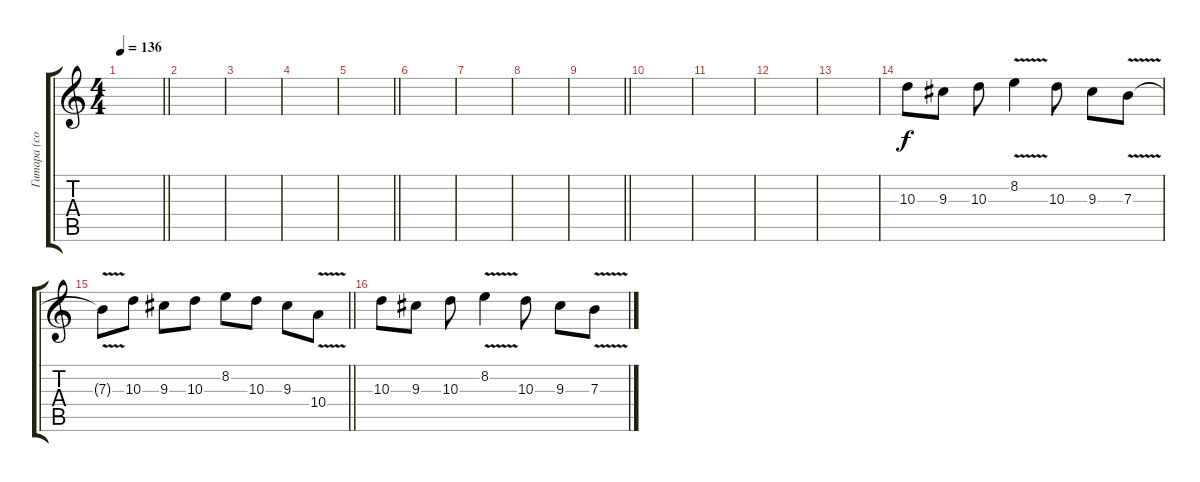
\track ("Гитара (соло 1)" "Гитара (со") {instrument overdrivenguitar}
\staff {score tabs}
\tuning (Db4 Ab3 E3 B2 Gb2 B1) {hide}
\ts (4 4)
\tempo 136
\clef g2
\barLineRight lightlight
\ks c
|
|
|
|
\barLineRight lightlight
|
|
|
|
\barLineRight lightlight
|
|
|
|
|
10.3.8 9.3.8 10.3.8 8.2{v}.4 10.3.8 9.3.8 7.3{v}.8 |
\barLineRight lightlight
7.3{t}.8 10.3.8 9.3.8 10.3.8 8.2.8 10.3.8 9.3.8 10.4{v}.8 |
10.3.8 9.3.8 10.3.8 8.2{v}.4 10.3.8 9.3.8 7.3{v}.8
